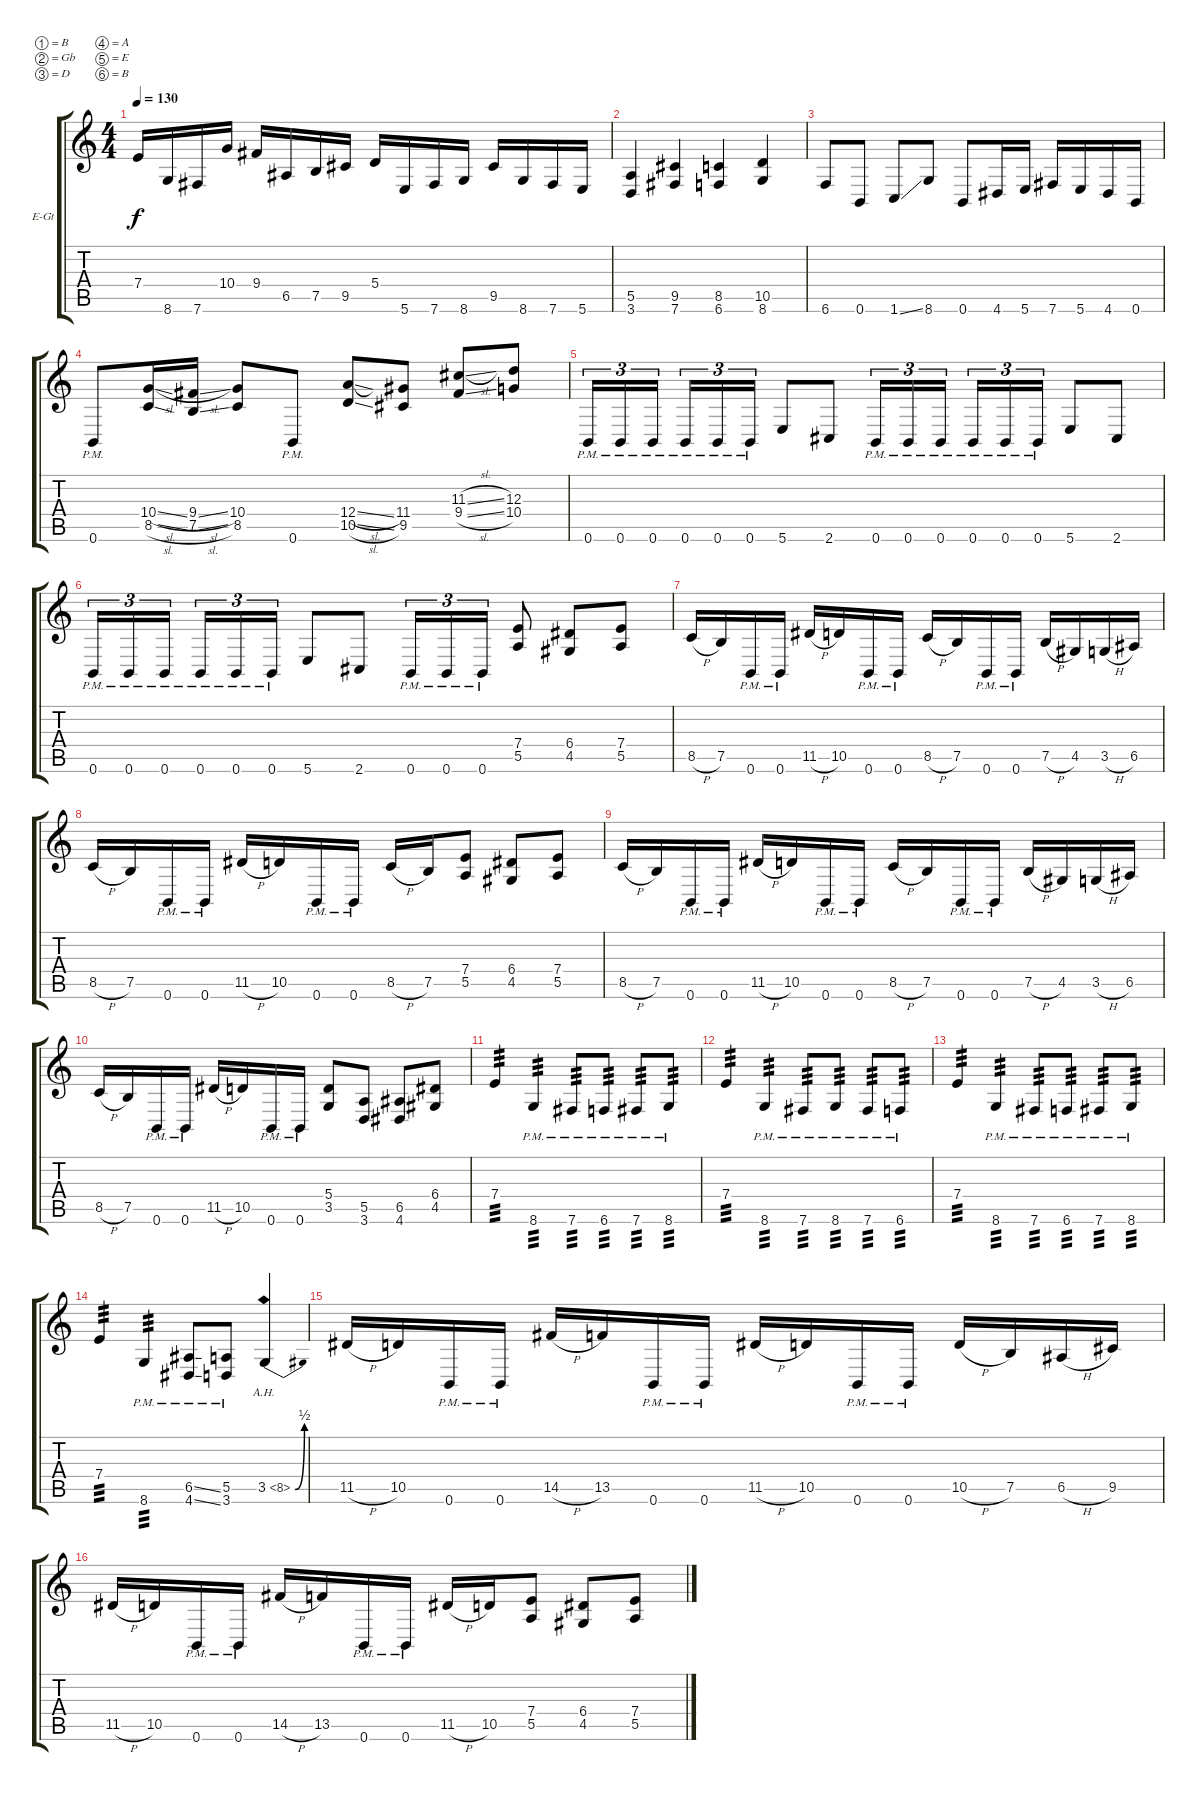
\defaultSystemsLayout 4
\bracketExtendMode groupsimilarinstruments
\firstSystemTrackNameOrientation horizontal
\otherSystemsTrackNameOrientation horizontal
\track ("Electric Guitar" "E-Gt") {instrument distortionguitar}
\staff {score tabs}
\tuning (B3 Gb3 D3 A2 E2 B1)
\ts (4 4)
\tempo 130
\clef g2
\ks c
7.4.16{dy f instrument distortionguitar} 8.6.16 7.6.16 10.4.16 9.4.16 6.5.16 7.5.16 9.5.16 5.4.16 5.6.16 7.6.16 8.6.16 9.5.16 8.6.16 7.6.16 5.6.16 |
(3.6 5.5).4 (7.6 9.5).4 (6.6 8.5).4 (8.6 10.5).4 |
6.6.8 0.6.8 1.6{ss}.8 8.6.8 0.6.8 4.6.16 5.6.16 7.6.16 5.6.16 4.6.16 0.6.16 |
0.6{pm}.8 (8.5{sl} 10.4{sl}).16 (7.5{sl} 9.4{sl}).16 (8.5 10.4).8 0.6{pm}.8 (10.5{sl} 12.4{sl}).8 (9.5 11.4).8 (9.4{sl} 11.3{sl}).8 (12.3 10.4).8 |
0.6{pm}.16{tu (3 2)} 0.6{pm}.16{tu (3 2)} 0.6{pm}.16{tu (3 2)} 0.6{pm}.16{tu (3 2)} 0.6{pm}.16{tu (3 2)} 0.6{pm}.16{tu (3 2)} 5.6.8 2.6.8 0.6{pm}.16{tu (3 2)} 0.6{pm}.16{tu (3 2)} 0.6{pm}.16{tu (3 2)} 0.6{pm}.16{tu (3 2)} 0.6{pm}.16{tu (3 2)} 0.6{pm}.16{tu (3 2)} 5.6.8 2.6.8 |
0.6{pm}.16{tu (3 2)} 0.6{pm}.16{tu (3 2)} 0.6{pm}.16{tu (3 2)} 0.6{pm}.16{tu (3 2)} 0.6{pm}.16{tu (3 2)} 0.6{pm}.16{tu (3 2)} 5.6.8 2.6.8 0.6{pm}.16{tu (3 2)} 0.6{pm}.16{tu (3 2)} 0.6{pm}.16{tu (3 2)} (5.5 7.4).8 (4.5 6.4).8 (5.5 7.4).8 |
8.5{h}.16 7.5.16 0.6{pm}.16 0.6{pm}.16 11.5{h}.16 10.5.16 0.6{pm}.16 0.6{pm}.16 8.5{h}.16 7.5.16 0.6{pm}.16 0.6{pm}.16 7.5{h}.16 4.5.16 3.5{h}.16 6.5.16 |
8.5{h}.16 7.5.16 0.6{pm}.16 0.6{pm}.16 11.5{h}.16 10.5.16 0.6{pm}.16 0.6{pm}.16 8.5{h}.16 7.5.16 (5.5 7.4).8 (4.5 6.4).8 (5.5 7.4).8 |
8.5{h}.16 7.5.16 0.6{pm}.16 0.6{pm}.16 11.5{h}.16 10.5.16 0.6{pm}.16 0.6{pm}.16 8.5{h}.16 7.5.16 0.6{pm}.16 0.6{pm}.16 7.5{h}.16 4.5.16 3.5{h}.16 6.5.16 |
8.5{h}.16 7.5.16 0.6{pm}.16 0.6{pm}.16 11.5{h}.16 10.5.16 0.6{pm}.16 0.6{pm}.16 (3.5 5.4).8 (3.6 5.5).8 (4.6 6.5).8 (4.5 6.4).8 |
7.4.4{tp 3} 8.6{pm}.4{tp 3} 7.6{pm}.8{tp 3} 6.6{pm}.8{tp 3} 7.6{pm}.8{tp 3} 8.6{pm}.8{tp 3} |
7.4.4{tp 3} 8.6{pm}.4{tp 3} 7.6{pm}.8{tp 3} 8.6{pm}.8{tp 3} 7.6{pm}.8{tp 3} 6.6{pm}.8{tp 3} |
7.4.4{tp 3} 8.6{pm}.4{tp 3} 7.6{pm}.8{tp 3} 6.6{pm}.8{tp 3} 7.6{pm}.8{tp 3} 8.6{pm}.8{tp 3} |
7.4.4{tp 3} 8.6{pm}.4{tp 3} (4.6{ss pm} 6.5{ss pm}).8 (3.6{pm} 5.5{pm}).8 3.5{be (bend 0 0 59.4 2) ah 5}.4 |
11.5{h}.16 10.5.16 0.6{pm}.16 0.6{pm}.16 14.5{h}.16 13.5.16 0.6{pm}.16 0.6{pm}.16 11.5{h}.16 10.5.16 0.6{pm}.16 0.6{pm}.16 10.5{h}.16 7.5.16 6.5{h}.16 9.5.16 |
11.5{h}.16 10.5.16 0.6{pm}.16 0.6{pm}.16 14.5{h}.16 13.5.16 0.6{pm}.16 0.6{pm}.16 11.5{h}.16 10.5.16 (5.5 7.4).8 (4.5 6.4).8 (5.5 7.4).8
